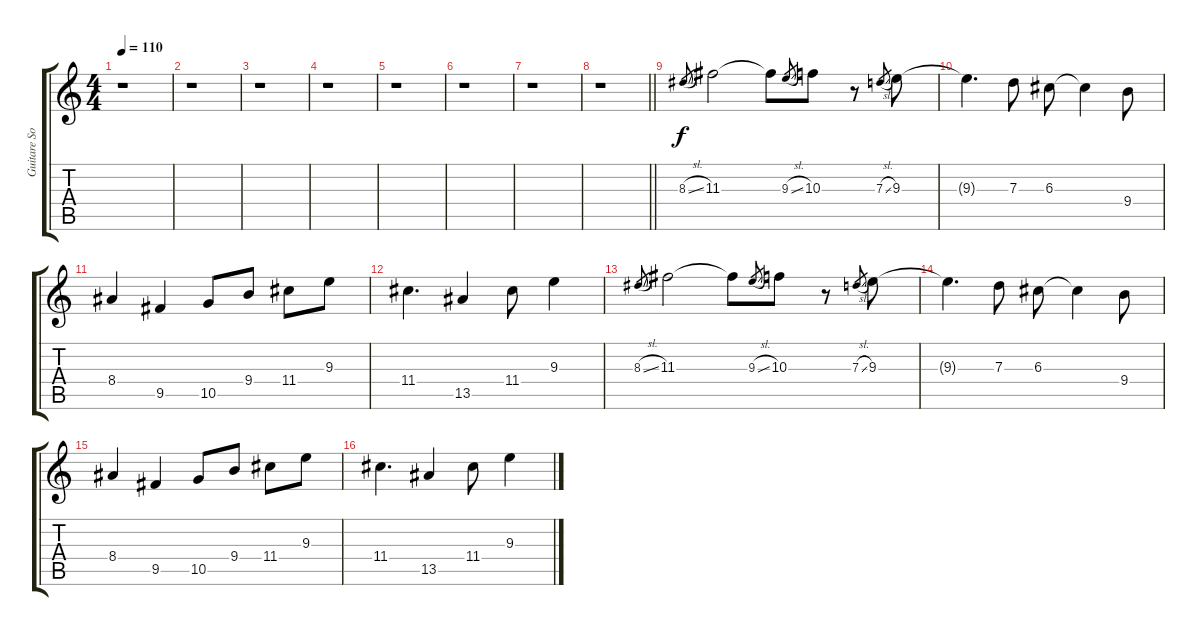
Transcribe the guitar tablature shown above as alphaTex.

\track ("Guitare Solo" "Guitare So") {instrument electricguitarjazz}
\staff {score tabs}
\tuning (E4 B3 G3 D3 A2 E2) {hide}
\ts (4 4)
\tempo 110
\clef g2
\ks c
r.1{dy f} |
r.1 |
r.1 |
r.1 |
r.1 |
r.1 |
r.1 |
\barLineRight lightlight
r.1 |
8.3{sl}.8{gr} 11.3.2 11.3{t}.8 9.3{sl}.8{gr} 10.3.8 r.8 7.3{sl}.8{gr} 9.3.8 |
9.3{t}.4{d} 7.3.8 6.3.8 6.3{t}.4 9.4.8 |
8.4.4 9.5.4 10.5.8 9.4.8 11.4.8 9.3.8 |
11.4.4{d} 13.5.4 11.4.8 9.3.4 |
8.3{sl}.8{gr} 11.3.2 11.3{t}.8 9.3{sl}.8{gr} 10.3.8 r.8 7.3{sl}.8{gr} 9.3.8 |
9.3{t}.4{d} 7.3.8 6.3.8 6.3{t}.4 9.4.8 |
8.4.4 9.5.4 10.5.8 9.4.8 11.4.8 9.3.8 |
11.4.4{d} 13.5.4 11.4.8 9.3.4
